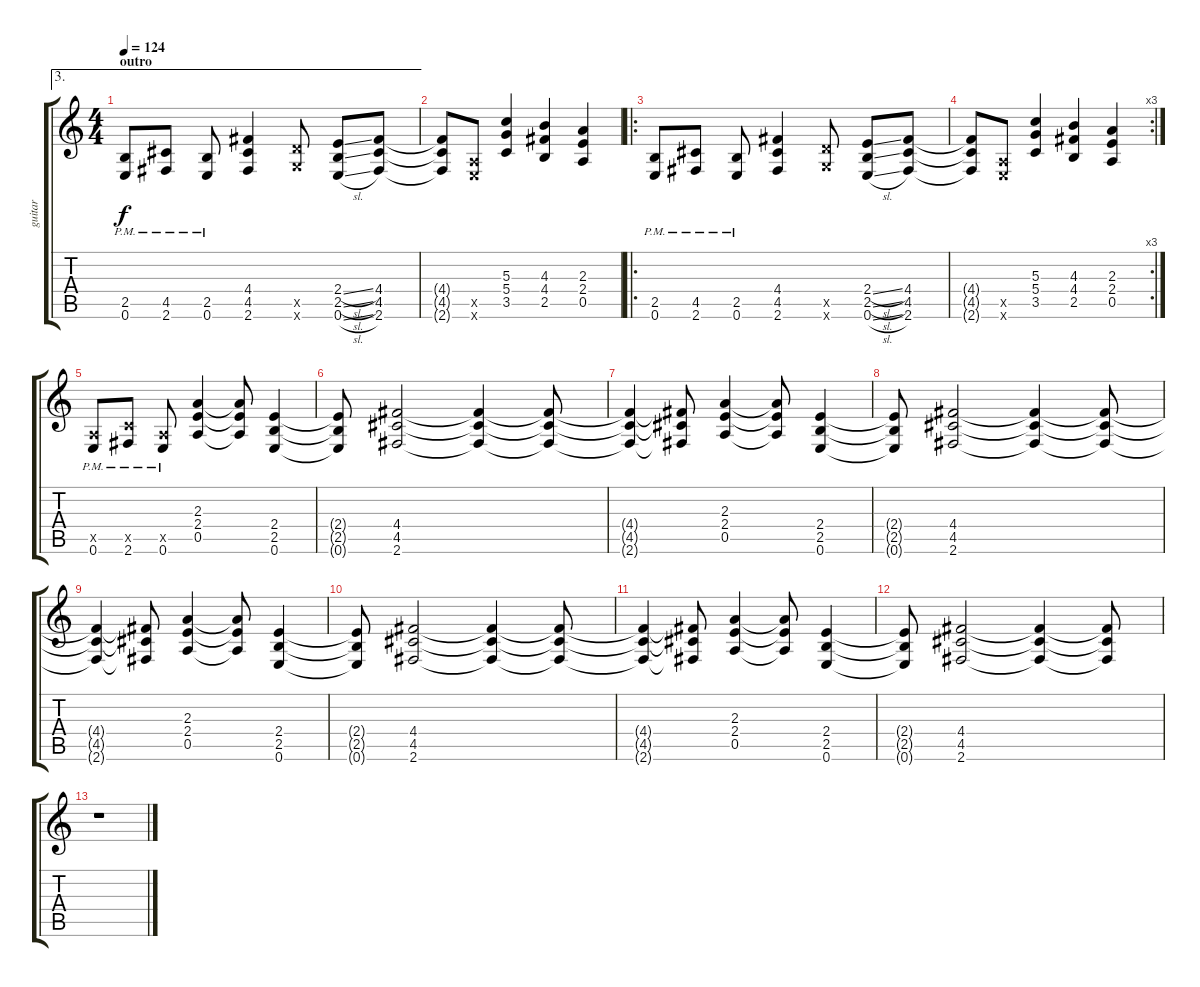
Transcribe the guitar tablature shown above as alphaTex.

\track ("guitar" "guitar") {instrument distortionguitar}
\staff {score tabs}
\tuning (E4 B3 G3 D3 A2 E2) {hide}
\ae 3
\ts (4 4)
\section ("" "outro")
\tempo 124
\clef g2
\ks c
(2.5{pm} 0.6{pm}).8{dy f} (4.5{pm} 2.6{pm}).8 (2.5{pm} 0.6{pm}).8 (4.4 4.5 2.6).4 (5.5{x} 3.6{x}).8 (2.4{sl} 2.5{sl} 0.6{sl}).8 (4.4 4.5 2.6).8 |
(4.4{t} 4.5{t} 2.6{t}).8 (0.5{x} 0.6{x}).8 (5.3 5.4 3.5).4 (4.3 4.4 2.5).4 (2.3 2.4 0.5).4 |
\ro
(2.5{pm} 0.6{pm}).8 (4.5{pm} 2.6{pm}).8 (2.5{pm} 0.6{pm}).8 (4.4 4.5 2.6).4 (5.5{x} 3.6{x}).8 (2.4{sl} 2.5{sl} 0.6{sl}).8 (4.4 4.5 2.6).8 |
\rc 3
(4.4{t} 4.5{t} 2.6{t}).8 (0.5{x} 0.6{x}).8 (5.3 5.4 3.5).4 (4.3 4.4 2.5).4 (2.3 2.4 0.5).4 |
(0.5{x} 0.6{pm}).8 (3.5{x} 2.6{pm}).8 (0.5{x} 0.6{pm}).8 (2.3 2.4 0.5).4 (2.3{t} 2.4{t} 0.5{t}).8 (2.4 2.5 0.6).4 |
(2.4{t} 2.5{t} 0.6{t}).8 (4.4 4.5 2.6).2 (4.4{t} 4.5{t} 2.6{t}).4 (4.4{t} 4.5{t} 2.6{t}).8 |
(4.4{t} 4.5{t} 2.6{t}).4 (4.4{t} 4.5{t} 2.6{t}).8 (2.3 2.4 0.5).4 (2.3{t} 2.4{t} 0.5{t}).8 (2.4 2.5 0.6).4 |
(2.4{t} 2.5{t} 0.6{t}).8 (4.4 4.5 2.6).2 (4.4{t} 4.5{t} 2.6{t}).4 (4.4{t} 4.5{t} 2.6{t}).8 |
(4.4{t} 4.5{t} 2.6{t}).4 (4.4{t} 4.5{t} 2.6{t}).8 (2.3 2.4 0.5).4 (2.3{t} 2.4{t} 0.5{t}).8 (2.4 2.5 0.6).4 |
(2.4{t} 2.5{t} 0.6{t}).8 (4.4 4.5 2.6).2 (4.4{t} 4.5{t} 2.6{t}).4 (4.4{t} 4.5{t} 2.6{t}).8 |
(4.4{t} 4.5{t} 2.6{t}).4 (4.4{t} 4.5{t} 2.6{t}).8 (2.3 2.4 0.5).4 (2.3{t} 2.4{t} 0.5{t}).8 (2.4 2.5 0.6).4 |
(2.4{t} 2.5{t} 0.6{t}).8 (4.4 4.5 2.6).2 (4.4{t} 4.5{t} 2.6{t}).4 (4.4{t} 4.5{t} 2.6{t}).8 |
r.1
